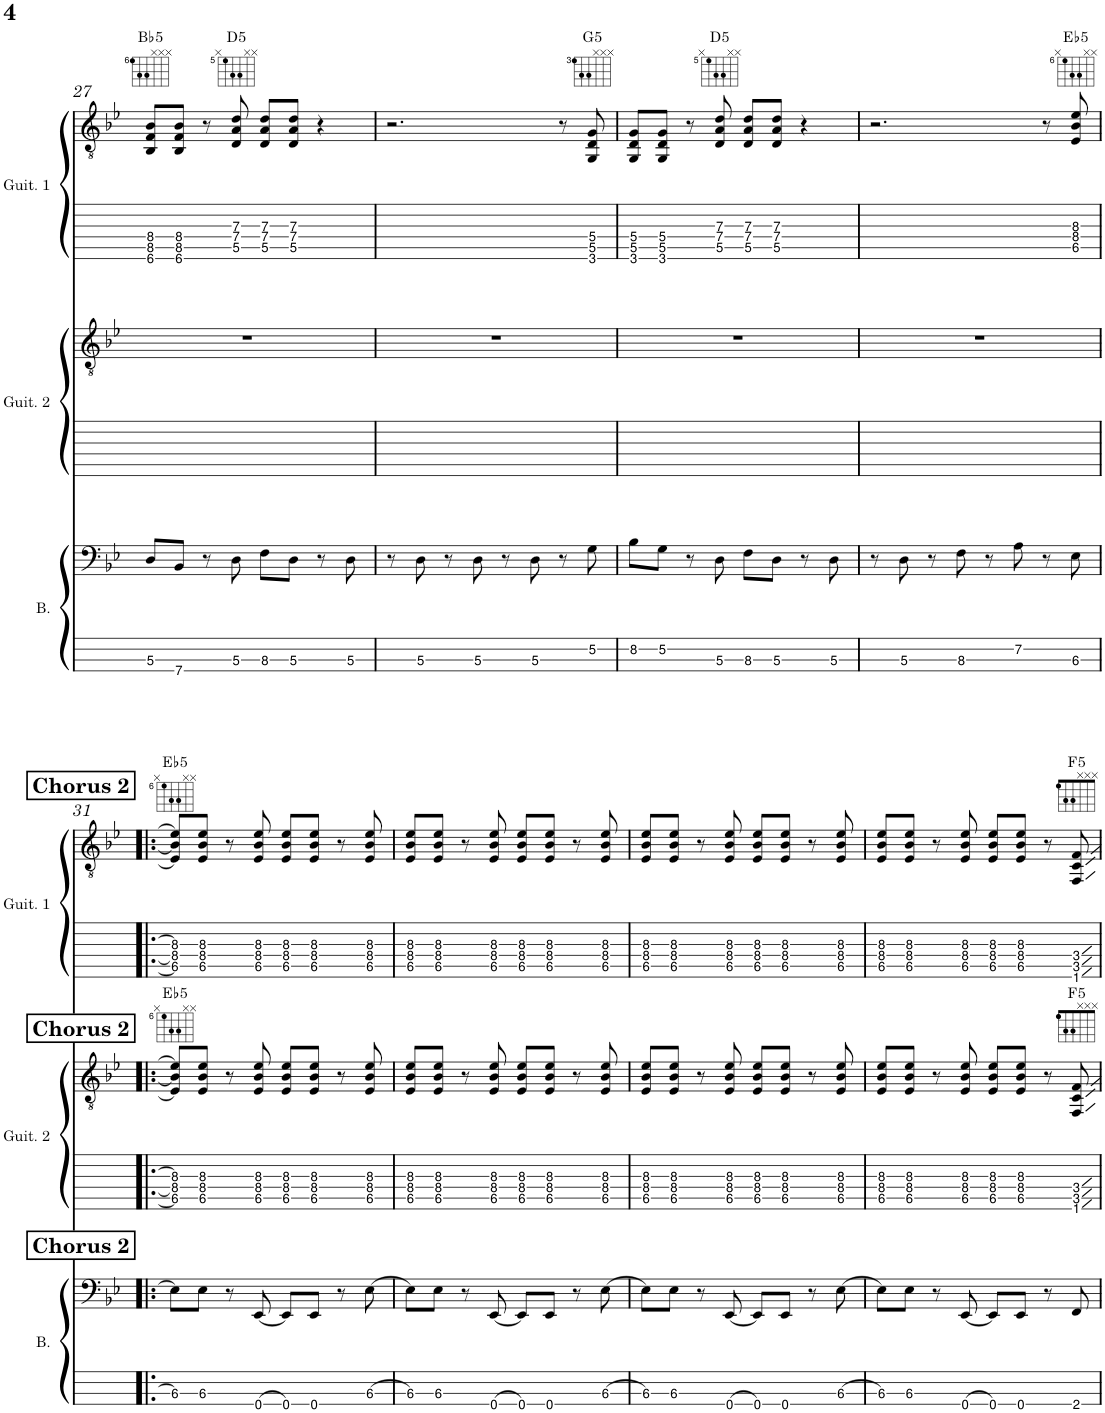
**kern	**kern	**kern	**kern	**harte	**kern	**kern	**harte
*part3	*part3	*part2	*part2	*part2	*part1	*part1	*part1
*staff6	*staff5	*staff4	*staff3	*	*staff2	*staff1	*
*I"Bass	*	*I"Guitar 2	*	*	*I"Guitar 1	*	*
*I'B.	*	*I'Guit. 2	*	*	*I'Guit. 1	*	*
!!LO:PB:g=z
*	*clefF4	*	*clefGv2	*	*	*clefGv2	*
*Trd7c12	*Trd7c12	*	*	*	*	*	*
*k[b-e-]	*k[b-e-]	*k[b-e-]	*k[b-e-]	*	*k[b-e-]	*k[b-e-]	*
*M4/4	*M4/4	*M4/4	*M4/4	*	*M4/4	*M4/4	*
=27	=27	=27	=27	=27	=27	=27	=27
!	!	!	!	!	!	!	!LO:H:kt=5
8DL	8D/L	1r	1r	.	8BB-\ 8F\ 8B-\L	8BB-/ 8F/ 8B-/L	Bb:(1,5)
8BB-J	8BB-/J	.	.	.	8BB-\ 8F\ 8B-\J	8BB-/ 8F/ 8B-/J	.
8r	8r	.	.	.	8r	8r	.
!	!	!	!	!	!	!	!LO:H:kt=5
8D	8D\	.	.	.	8D 8A 8d	8D/ 8A/ 8d/	D:(1,5)
8FL	8F\L	.	.	.	8D\ 8A\ 8d\L	8D/ 8A/ 8d/L	.
8DJ	8D\J	.	.	.	8D\ 8A\ 8d\J	8D/ 8A/ 8d/J	.
8r	8r	.	.	.	4r	4r	.
8D	8D\	.	.	.	.	.	.
=28	=28	=28	=28	=28	=28	=28	=28
8r	8r	1r	1r	.	2.r	2.r	.
8D	8D\	.	.	.	.	.	.
8r	8r	.	.	.	.	.	.
8D	8D\	.	.	.	.	.	.
8r	8r	.	.	.	.	.	.
8D	8D\	.	.	.	.	.	.
8r	8r	.	.	.	8r	8r	.
!	!	!	!	!	!	!	!LO:H:kt=5
8G	8G\	.	.	.	8GG 8D 8G	8GG/ 8D/ 8G/	G:(1,5)
=29	=29	=29	=29	=29	=29	=29	=29
8B-L	8B-\L	1r	1r	.	8GG\ 8D\ 8G\L	8GG/ 8D/ 8G/L	.
8GJ	8G\J	.	.	.	8GG\ 8D\ 8G\J	8GG/ 8D/ 8G/J	.
8r	8r	.	.	.	8r	8r	.
!	!	!	!	!	!	!	!LO:H:kt=5
8D	8D\	.	.	.	8D 8A 8d	8D/ 8A/ 8d/	D:(1,5)
8FL	8F\L	.	.	.	8D\ 8A\ 8d\L	8D/ 8A/ 8d/L	.
8DJ	8D\J	.	.	.	8D\ 8A\ 8d\J	8D/ 8A/ 8d/J	.
8r	8r	.	.	.	4r	4r	.
8D	8D\	.	.	.	.	.	.
=30	=30	=30	=30	=30	=30	=30	=30
8r	8r	1r	1r	.	2.r	2.r	.
8D	8D\	.	.	.	.	.	.
8r	8r	.	.	.	.	.	.
8F	8F\	.	.	.	.	.	.
8r	8r	.	.	.	.	.	.
8A	8A\	.	.	.	.	.	.
8r	8r	.	.	.	8r	8r	.
!	!	!	!	!	!	!	!LO:H:kt=5
8E-	8E-\	.	.	.	8E- 8B- 8e-	8E-/ 8B-/ 8e-/	Eb:(1,5)
!!LO:LB:g=z
!!LO:REH:place=s1:a:B:cj:t=Chorus 2
!!LO:REH:place=s3:a:B:cj:t=Chorus 2
!!LO:REH:place=s5:a:B:cj:t=Chorus 2
=31!|:	=31!|:	=31!|:	=31!|:	=31!|:	=31!|:	=31!|:	=31!|:
!	!	!	!	!LO:H:kt=5	!	!	!LO:H:kt=5
8E-L	8E-\L	8E-\ 8B-\ 8e-\L	8E-/ 8B-/ 8e-/L	Eb:(1,5)	8E-\ 8B-\ 8e-\L	8E-/ 8B-/ 8e-/L	Eb:(1,5)
8E-J	8E-\J	8E-\ 8B-\ 8e-\J	8E-/ 8B-/ 8e-/J	.	8E-\ 8B-\ 8e-\J	8E-/ 8B-/ 8e-/J	.
8r	8r	8r	8r	.	8r	8r	.
[8EE-	[8EE-/	8E- 8B- 8e-	8E-/ 8B-/ 8e-/	.	8E- 8B- 8e-	8E-/ 8B-/ 8e-/	.
8EE-L]	8EE-/L]	8E-\ 8B-\ 8e-\L	8E-/ 8B-/ 8e-/L	.	8E-\ 8B-\ 8e-\L	8E-/ 8B-/ 8e-/L	.
8EE-J	8EE-/J	8E-\ 8B-\ 8e-\J	8E-/ 8B-/ 8e-/J	.	8E-\ 8B-\ 8e-\J	8E-/ 8B-/ 8e-/J	.
8r	8r	8r	8r	.	8r	8r	.
[8E-	[8E-\	8E- 8B- 8e-	8E-/ 8B-/ 8e-/	.	8E- 8B- 8e-	8E-/ 8B-/ 8e-/	.
=32	=32	=32	=32	=32	=32	=32	=32
8E-L]	8E-\L]	8E-\ 8B-\ 8e-\L	8E-/ 8B-/ 8e-/L	.	8E-\ 8B-\ 8e-\L	8E-/ 8B-/ 8e-/L	.
8E-J	8E-\J	8E-\ 8B-\ 8e-\J	8E-/ 8B-/ 8e-/J	.	8E-\ 8B-\ 8e-\J	8E-/ 8B-/ 8e-/J	.
8r	8r	8r	8r	.	8r	8r	.
[8EE-	[8EE-/	8E- 8B- 8e-	8E-/ 8B-/ 8e-/	.	8E- 8B- 8e-	8E-/ 8B-/ 8e-/	.
8EE-L]	8EE-/L]	8E-\ 8B-\ 8e-\L	8E-/ 8B-/ 8e-/L	.	8E-\ 8B-\ 8e-\L	8E-/ 8B-/ 8e-/L	.
8EE-J	8EE-/J	8E-\ 8B-\ 8e-\J	8E-/ 8B-/ 8e-/J	.	8E-\ 8B-\ 8e-\J	8E-/ 8B-/ 8e-/J	.
8r	8r	8r	8r	.	8r	8r	.
[8E-	[8E-\	8E- 8B- 8e-	8E-/ 8B-/ 8e-/	.	8E- 8B- 8e-	8E-/ 8B-/ 8e-/	.
=33	=33	=33	=33	=33	=33	=33	=33
8E-L]	8E-\L]	8E-\ 8B-\ 8e-\L	8E-/ 8B-/ 8e-/L	.	8E-\ 8B-\ 8e-\L	8E-/ 8B-/ 8e-/L	.
8E-J	8E-\J	8E-\ 8B-\ 8e-\J	8E-/ 8B-/ 8e-/J	.	8E-\ 8B-\ 8e-\J	8E-/ 8B-/ 8e-/J	.
8r	8r	8r	8r	.	8r	8r	.
[8EE-	[8EE-/	8E- 8B- 8e-	8E-/ 8B-/ 8e-/	.	8E- 8B- 8e-	8E-/ 8B-/ 8e-/	.
8EE-L]	8EE-/L]	8E-\ 8B-\ 8e-\L	8E-/ 8B-/ 8e-/L	.	8E-\ 8B-\ 8e-\L	8E-/ 8B-/ 8e-/L	.
8EE-J	8EE-/J	8E-\ 8B-\ 8e-\J	8E-/ 8B-/ 8e-/J	.	8E-\ 8B-\ 8e-\J	8E-/ 8B-/ 8e-/J	.
8r	8r	8r	8r	.	8r	8r	.
[8E-	[8E-\	8E- 8B- 8e-	8E-/ 8B-/ 8e-/	.	8E- 8B- 8e-	8E-/ 8B-/ 8e-/	.
=34	=34	=34	=34	=34	=34	=34	=34
8E-L]	8E-\L]	8E-\ 8B-\ 8e-\L	8E-/ 8B-/ 8e-/L	.	8E-\ 8B-\ 8e-\L	8E-/ 8B-/ 8e-/L	.
8E-J	8E-\J	8E-\ 8B-\ 8e-\J	8E-/ 8B-/ 8e-/J	.	8E-\ 8B-\ 8e-\J	8E-/ 8B-/ 8e-/J	.
8r	8r	8r	8r	.	8r	8r	.
[8EE-	[8EE-/	8E- 8B- 8e-	8E-/ 8B-/ 8e-/	.	8E- 8B- 8e-	8E-/ 8B-/ 8e-/	.
8EE-L]	8EE-/L]	8E-\ 8B-\ 8e-\L	8E-/ 8B-/ 8e-/L	.	8E-\ 8B-\ 8e-\L	8E-/ 8B-/ 8e-/L	.
8EE-J	8EE-/J	8E-\ 8B-\ 8e-\J	8E-/ 8B-/ 8e-/J	.	8E-\ 8B-\ 8e-\J	8E-/ 8B-/ 8e-/J	.
8r	8r	8r	8r	.	8r	8r	.
!	!	!	!	!LO:H:kt=5	!	!	!LO:H:kt=5
8FF	8FF/	8FF 8C 8F	8FF/ 8C/ 8F/	F:(1,5)	8FF 8C 8F	8FF/ 8C/ 8F/	F:(1,5)
=	=	=	=	=	=	=	=
*-	*-	*-	*-	*-	*-	*-	*-
